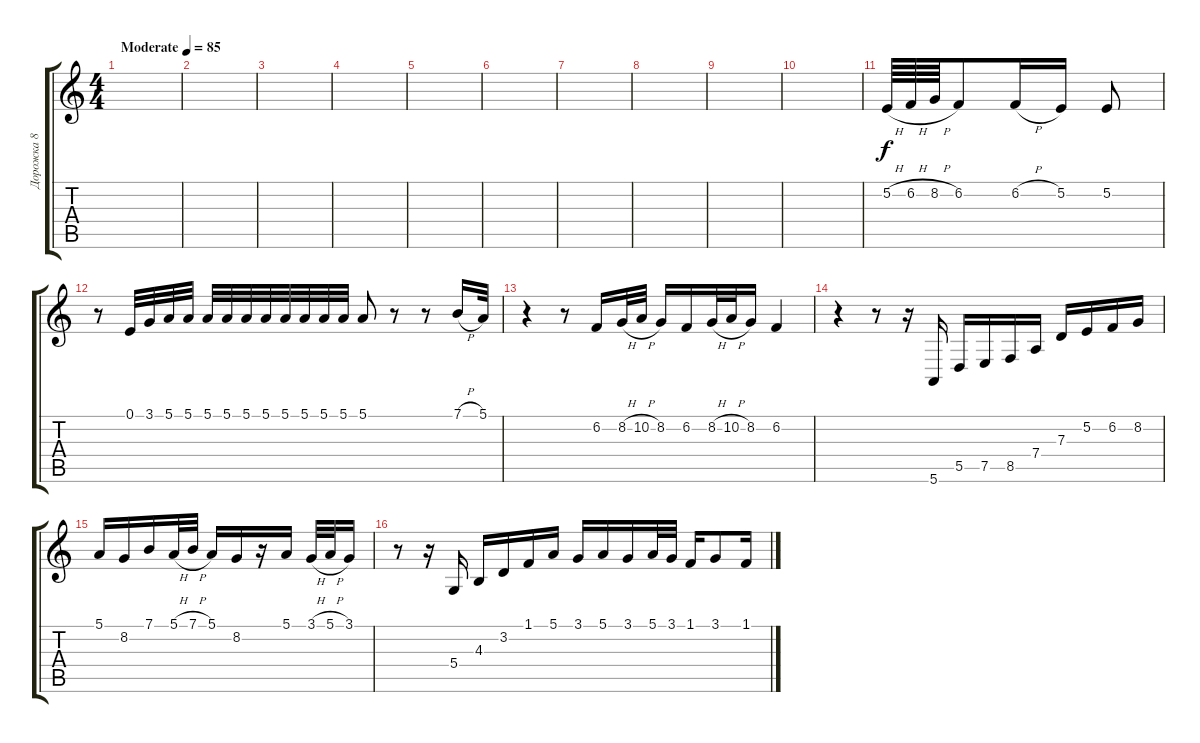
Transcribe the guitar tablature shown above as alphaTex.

\track ("Дорожка 8" "Дорожка 8") {instrument pad1newage}
\staff {score tabs}
\tuning (E4 B3 G3 D3 A2 E2) {hide}
\ts (4 4)
\tempo (85 "Moderate")
\clef g2
\ks c
|
|
|
|
|
|
|
|
|
|
5.2{h}.64 6.2{h}.64 8.2{h}.64 6.2.8 6.2{h}.16 5.2.16 5.2.8 |
r.8 0.1.32 3.1.32 5.1.32 5.1.32 5.1.32 5.1.32 5.1.32 5.1.32 5.1.32 5.1.32 5.1.32 5.1.32 5.1.8 r.8 r.8 7.1{h}.16 5.1.32 |
r.4 r.8 6.2.16 8.2{h}.32 10.2{h}.32 8.2.16 6.2.16 8.2{h}.32 10.2{h}.32 8.2.16 6.2.4 |
r.4 r.8 r.16 5.6.16 5.5.16 7.5.16 8.5.16 7.4.16 7.3.16 5.2.16 6.2.16 8.2.16 |
5.1.16 8.2.16 7.1.16 5.1{h}.32 7.1{h}.32 5.1.16 8.2.16 r.16 5.1.16 3.1{h}.32 5.1{h}.32 3.1.16 |
r.8 r.16 5.4.16 4.3.16 3.2.16 1.1.16 5.1.16 3.1.16 5.1.16 3.1.16 5.1.32 3.1.32 1.1.16 3.1.8 1.1.16
